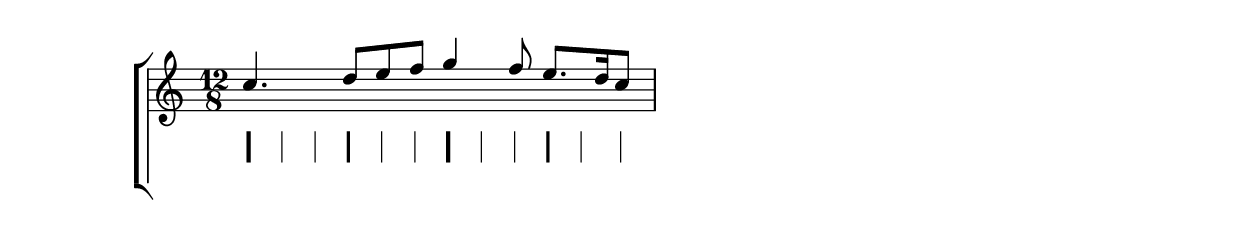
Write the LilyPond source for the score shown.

%% DO NOT EDIT this file manually; it is automatically
%% generated from LSR http://lsr.dsi.unimi.it
%% Make any changes in LSR itself, or in Documentation/snippets/new/ ,
%% and then run scripts/auxiliar/makelsr.py
%%
%% This file is in the public domain.
\version "2.14.0"

\header {
  lsrtags = "editorial-annotations"

%% Translation of GIT committish: 8b93de6ce951b7b14bc7818f31019524295b990f
  texidoces = "
Se pueden trazar líneas verticales normales entre pentagramas para
mostrar la relación entre notas; sin embargo, en caso de música
monofónica, podemos hacer invisible el segundo pentagrama, y que
las líneas sean más cortas, como en este fragmento de código.

"
  doctitlees = "Líneas de rejilla: destacar ritmos y la relación temporal entre notas"

  texidoc = "
Regular vertical lines can be drawn between staves to show note
synchronization; however, in case of monophonic music, you may want to
make the second stave invisible, and make the lines shorter like in
this snippet.

"
  doctitle = "Grid lines: emphasizing rhythms and notes synchronization"
} % begin verbatim

\score {
  \new ChoirStaff {
    \relative c'' <<
      \new Staff {
        \time 12/8
        \stemUp
        c4. d8 e8 f g4 f8 e8. d16 c8
      }
      \new Staff {
        % hides staff and notes so that only the grid lines are visible
        \hideNotes
        \override Staff.BarLine #'transparent = ##t
        \override Staff.StaffSymbol #'line-count = #0
        \override Staff.TimeSignature #'transparent = ##t
        \override Staff.Clef #'transparent = ##t

        % dummy notes to force regular note spacing
        \once  \override Score.GridLine #'thickness = #4.0
        c8 c c
        \once  \override Score.GridLine #'thickness = #3.0
        c8 c c
        \once  \override Score.GridLine #'thickness = #4.0
        c8 c c
        \once  \override Score.GridLine #'thickness = #3.0
        c8 c c
      }
    >>
  }
  \layout {
    \context {
      \Score
      \consists "Grid_line_span_engraver"
      % center grid lines horizontally below note heads
      \override NoteColumn #'X-offset = #-0.5
    }
    \context {
      \Staff
      \consists "Grid_point_engraver"
      gridInterval = #(ly:make-moment 1 8)
      % set line length and positioning:
      % two staff spaces above center line on hidden staff
      % to four spaces below center line on visible staff
      \override GridPoint #'Y-extent = #'(2 . -4)
    }
    ragged-right = ##t
  }
}

